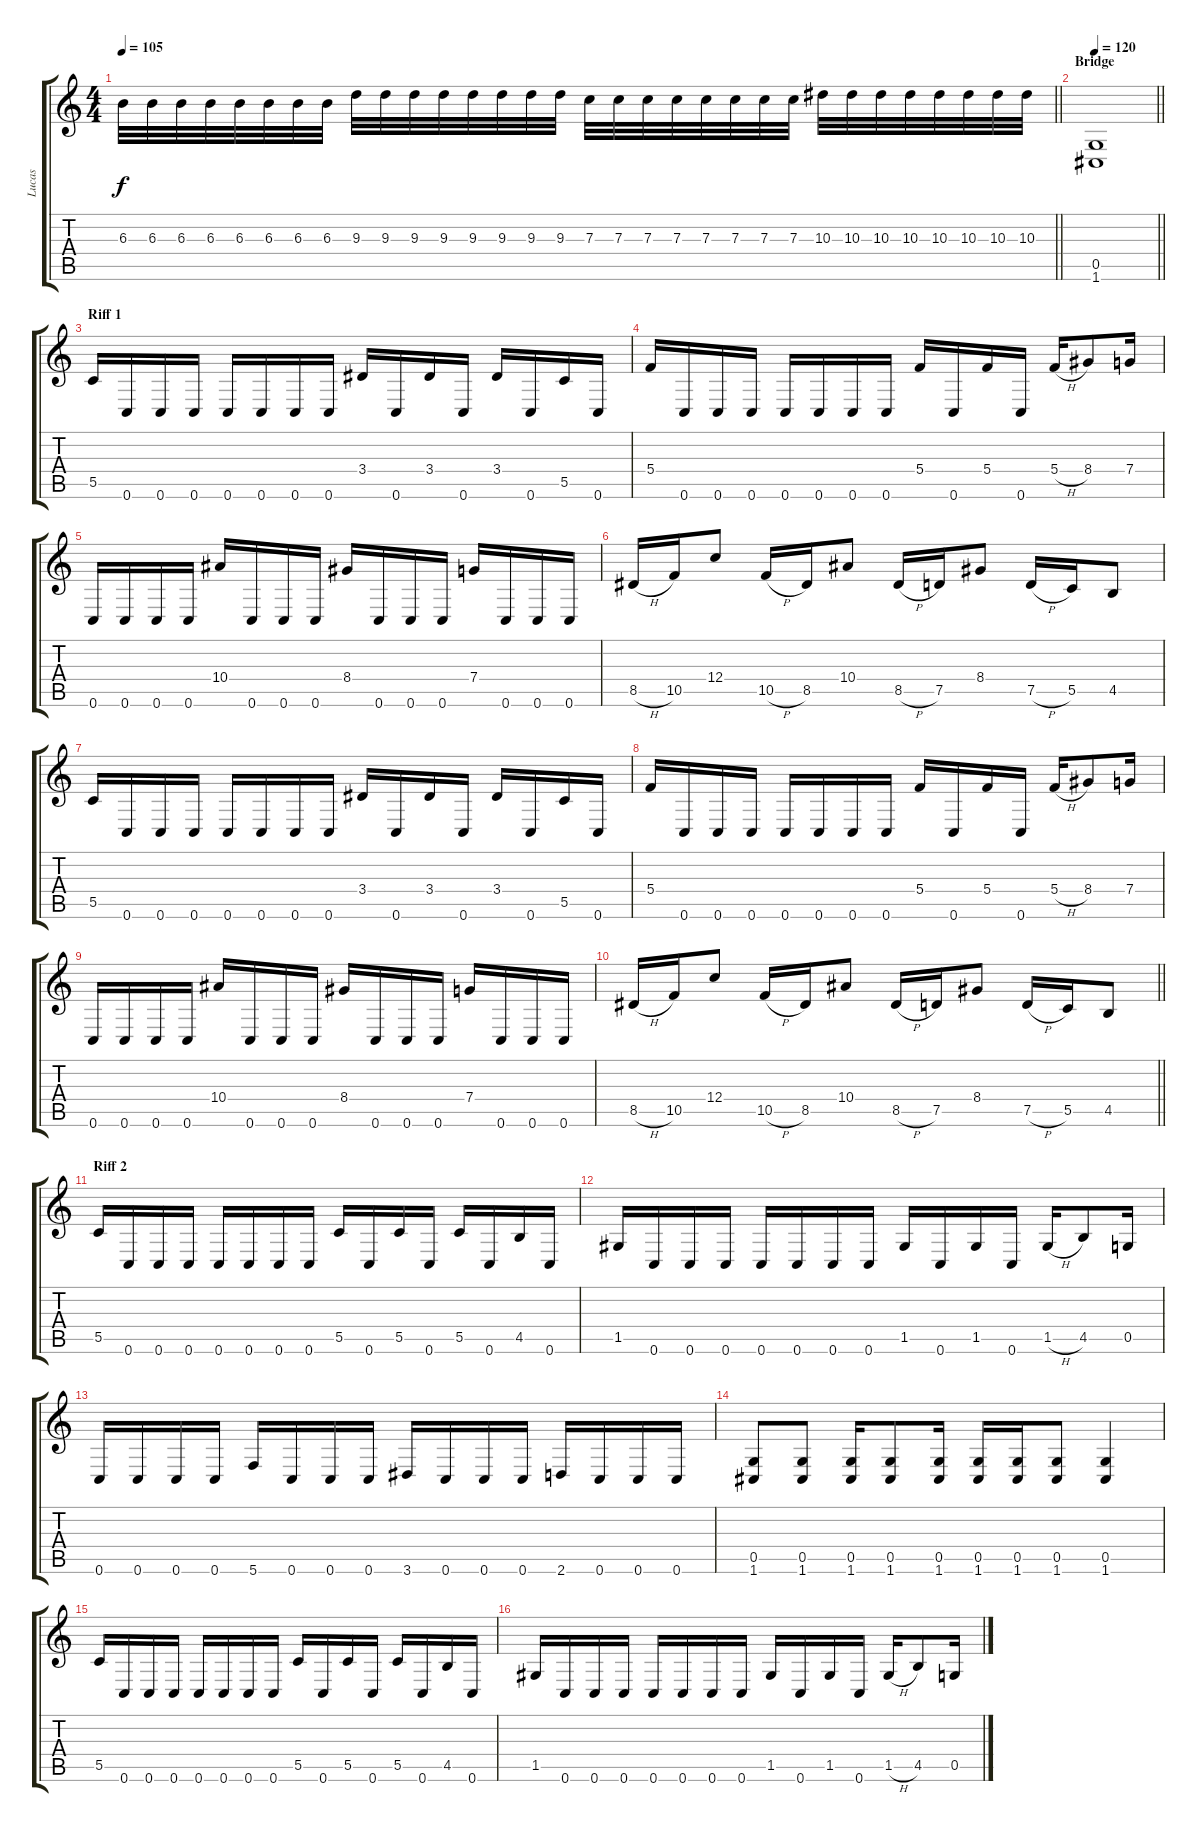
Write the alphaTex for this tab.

\track ("Lucas" "Lucas") {instrument overdrivenguitar}
\staff {score tabs}
\tuning (D4 A3 F3 C3 G2 C2) {hide}
\ts (4 4)
\tempo 105
\clef g2
\barLineRight lightlight
\ks c
6.3.32{dy f} 6.3.32 6.3.32 6.3.32 6.3.32 6.3.32 6.3.32 6.3.32 9.3.32 9.3.32 9.3.32 9.3.32 9.3.32 9.3.32 9.3.32 9.3.32 7.3.32 7.3.32 7.3.32 7.3.32 7.3.32 7.3.32 7.3.32 7.3.32 10.3.32 10.3.32 10.3.32 10.3.32 10.3.32 10.3.32 10.3.32 10.3.32 |
\section ("" "Bridge")
\tempo 120
\barLineRight lightlight
(0.5 1.6).1 |
\section ("" "Riff 1")
5.5.16 0.6.16 0.6.16 0.6.16 0.6.16 0.6.16 0.6.16 0.6.16 3.4.16 0.6.16 3.4.16 0.6.16 3.4.16 0.6.16 5.5.16 0.6.16 |
5.4.16 0.6.16 0.6.16 0.6.16 0.6.16 0.6.16 0.6.16 0.6.16 5.4.16 0.6.16 5.4.16 0.6.16 5.4{h}.16 8.4.8 7.4.16 |
0.6.16 0.6.16 0.6.16 0.6.16 10.4.16 0.6.16 0.6.16 0.6.16 8.4.16 0.6.16 0.6.16 0.6.16 7.4.16 0.6.16 0.6.16 0.6.16 |
8.5{h}.16 10.5.16 12.4.8 10.5{h}.16 8.5.16 10.4.8 8.5{h}.16 7.5.16 8.4.8 7.5{h}.16 5.5.16 4.5.8 |
5.5.16 0.6.16 0.6.16 0.6.16 0.6.16 0.6.16 0.6.16 0.6.16 3.4.16 0.6.16 3.4.16 0.6.16 3.4.16 0.6.16 5.5.16 0.6.16 |
5.4.16 0.6.16 0.6.16 0.6.16 0.6.16 0.6.16 0.6.16 0.6.16 5.4.16 0.6.16 5.4.16 0.6.16 5.4{h}.16 8.4.8 7.4.16 |
0.6.16 0.6.16 0.6.16 0.6.16 10.4.16 0.6.16 0.6.16 0.6.16 8.4.16 0.6.16 0.6.16 0.6.16 7.4.16 0.6.16 0.6.16 0.6.16 |
\barLineRight lightlight
8.5{h}.16 10.5.16 12.4.8 10.5{h}.16 8.5.16 10.4.8 8.5{h}.16 7.5.16 8.4.8 7.5{h}.16 5.5.16 4.5.8 |
\section ("" "Riff 2")
5.5.16 0.6.16 0.6.16 0.6.16 0.6.16 0.6.16 0.6.16 0.6.16 5.5.16 0.6.16 5.5.16 0.6.16 5.5.16 0.6.16 4.5.16 0.6.16 |
1.5.16 0.6.16 0.6.16 0.6.16 0.6.16 0.6.16 0.6.16 0.6.16 1.5.16 0.6.16 1.5.16 0.6.16 1.5{h}.16 4.5.8 0.5.16 |
0.6.16 0.6.16 0.6.16 0.6.16 5.6.16 0.6.16 0.6.16 0.6.16 3.6.16 0.6.16 0.6.16 0.6.16 2.6.16 0.6.16 0.6.16 0.6.16 |
(0.5 1.6).8 (0.5 1.6).8 (0.5 1.6).16 (0.5 1.6).8 (0.5 1.6).16 (0.5 1.6).16 (0.5 1.6).16 (0.5 1.6).8 (0.5 1.6).4 |
5.5.16 0.6.16 0.6.16 0.6.16 0.6.16 0.6.16 0.6.16 0.6.16 5.5.16 0.6.16 5.5.16 0.6.16 5.5.16 0.6.16 4.5.16 0.6.16 |
1.5.16 0.6.16 0.6.16 0.6.16 0.6.16 0.6.16 0.6.16 0.6.16 1.5.16 0.6.16 1.5.16 0.6.16 1.5{h}.16 4.5.8 0.5.16
